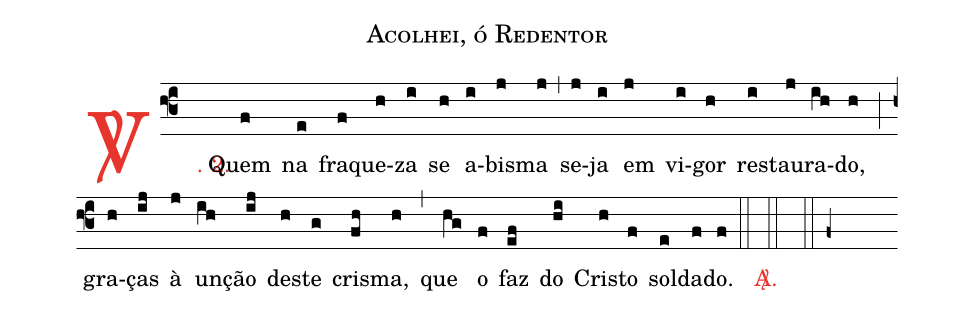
name: Acolhei, ó Redentor;
%%
(f3)

<c><sp>V/</sp>. 2.</c>() Quem(f) na(e) fra(f)que(h)za(i) se(h) a(i)bis(j)ma(j) (,) se(j)ja(i) em(j) vi(i)gor(h) res(i)tau(j)ra(ih)do,(h) (;) gra(h)ças(ij) à(j) un(ih)ção(ij) des(h)te(g) cris(fh)ma,(h) (,) que(hg) o(f) faz(ef) do(hi) Cris(h)to(f) sol(e)da(f)do.(f)

(::)

<c><sp>A/</sp>.</c>(::)

(::)

(f+)
